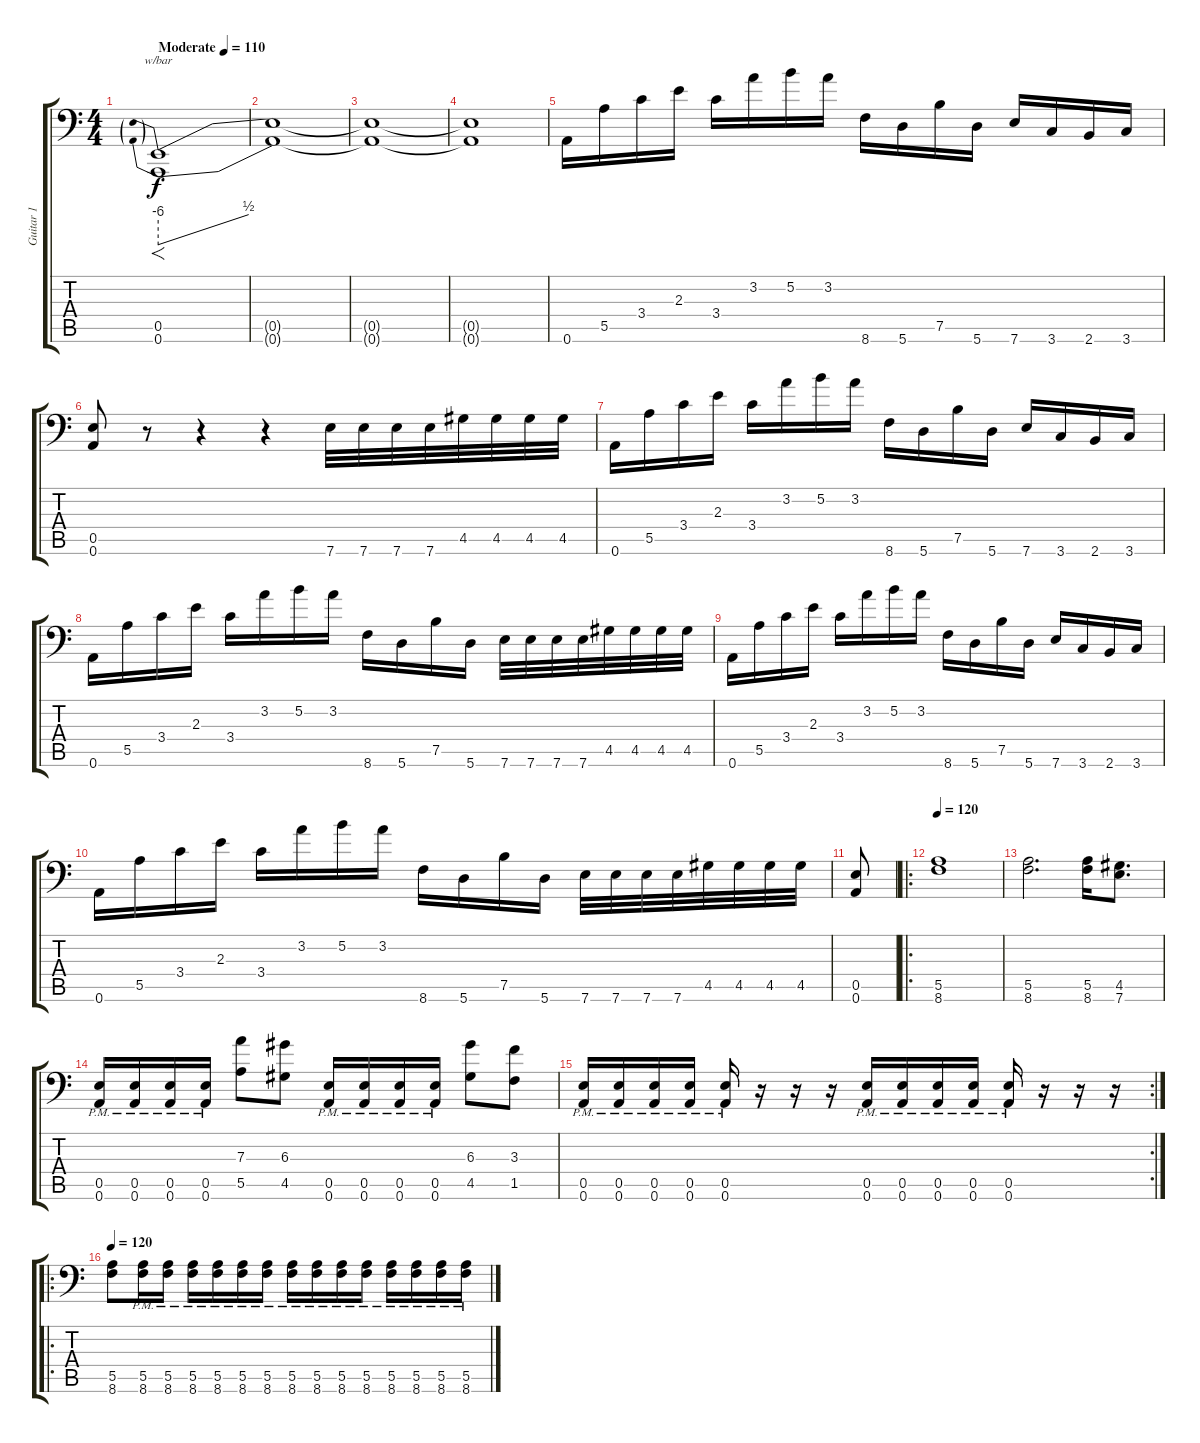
\track ("Guitar 1" "Guitar 1") {instrument overdrivenguitar}
\staff {score tabs}
\tuning (B3 Gb3 D3 A2 E2 A1) {hide}
\ts (4 4)
\tempo (110 "Moderate")
\clef f4
\ks c
(0.5 0.6).1{f tbe (predivedive default 0 -24 60 2) dy f instrument overdrivenguitar} |
(0.5{t} 0.6{t}).1 |
(0.5{t} 0.6{t}).1 |
(0.5{t} 0.6{t}).1 |
0.6.16 5.5.16 3.4.16 2.3.16 3.4.16 3.2.16 5.2.16 3.2.16 8.6.16 5.6.16 7.5.16 5.6.16 7.6.16 3.6.16 2.6.16 3.6.16 |
(0.5 0.6).8 r.8 r.4 r.4 7.6.32 7.6.32 7.6.32 7.6.32 4.5.32 4.5.32 4.5.32 4.5.32 |
0.6.16 5.5.16 3.4.16 2.3.16 3.4.16 3.2.16 5.2.16 3.2.16 8.6.16 5.6.16 7.5.16 5.6.16 7.6.16 3.6.16 2.6.16 3.6.16 |
0.6.16 5.5.16 3.4.16 2.3.16 3.4.16 3.2.16 5.2.16 3.2.16 8.6.16 5.6.16 7.5.16 5.6.16 7.6.32 7.6.32 7.6.32 7.6.32 4.5.32 4.5.32 4.5.32 4.5.32 |
0.6.16 5.5.16 3.4.16 2.3.16 3.4.16 3.2.16 5.2.16 3.2.16 8.6.16 5.6.16 7.5.16 5.6.16 7.6.16 3.6.16 2.6.16 3.6.16 |
0.6.16 5.5.16 3.4.16 2.3.16 3.4.16 3.2.16 5.2.16 3.2.16 8.6.16 5.6.16 7.5.16 5.6.16 7.6.32 7.6.32 7.6.32 7.6.32 4.5.32 4.5.32 4.5.32 4.5.32 |
(0.5 0.6).8 |
\ro
\tempo 120
(5.5 8.6).1 |
(5.5 8.6).2{d} (5.5 8.6).16 (4.5 7.6).8{d} |
(0.5{pm} 0.6{pm}).16 (0.5{pm} 0.6{pm}).16 (0.5{pm} 0.6{pm}).16 (0.5{pm} 0.6{pm}).16 (7.3 5.5).8 (6.3 4.5).8 (0.5{pm} 0.6{pm}).16 (0.5{pm} 0.6{pm}).16 (0.5{pm} 0.6{pm}).16 (0.5{pm} 0.6{pm}).16 (6.3 4.5).8 (3.3 1.5).8 |
\rc 2
(0.5{pm} 0.6{pm}).16 (0.5{pm} 0.6{pm}).16 (0.5{pm} 0.6{pm}).16 (0.5{pm} 0.6{pm}).16 (0.5{pm} 0.6{pm}).16 r.16 r.16 r.16 (0.5{pm} 0.6{pm}).16 (0.5{pm} 0.6{pm}).16 (0.5{pm} 0.6{pm}).16 (0.5{pm} 0.6{pm}).16 (0.5{pm} 0.6{pm}).16 r.16 r.16 r.16 |
\ro
\tempo 120
(5.5 8.6).8 (5.5{pm} 8.6{pm}).16 (5.5{pm} 8.6{pm}).16 (5.5{pm} 8.6{pm}).16 (5.5{pm} 8.6{pm}).16 (5.5{pm} 8.6{pm}).16 (5.5{pm} 8.6{pm}).16 (5.5{pm} 8.6{pm}).16 (5.5{pm} 8.6{pm}).16 (5.5{pm} 8.6{pm}).16 (5.5{pm} 8.6{pm}).16 (5.5{pm} 8.6{pm}).16 (5.5{pm} 8.6{pm}).16 (5.5{pm} 8.6{pm}).16 (5.5{pm} 8.6{pm}).16
